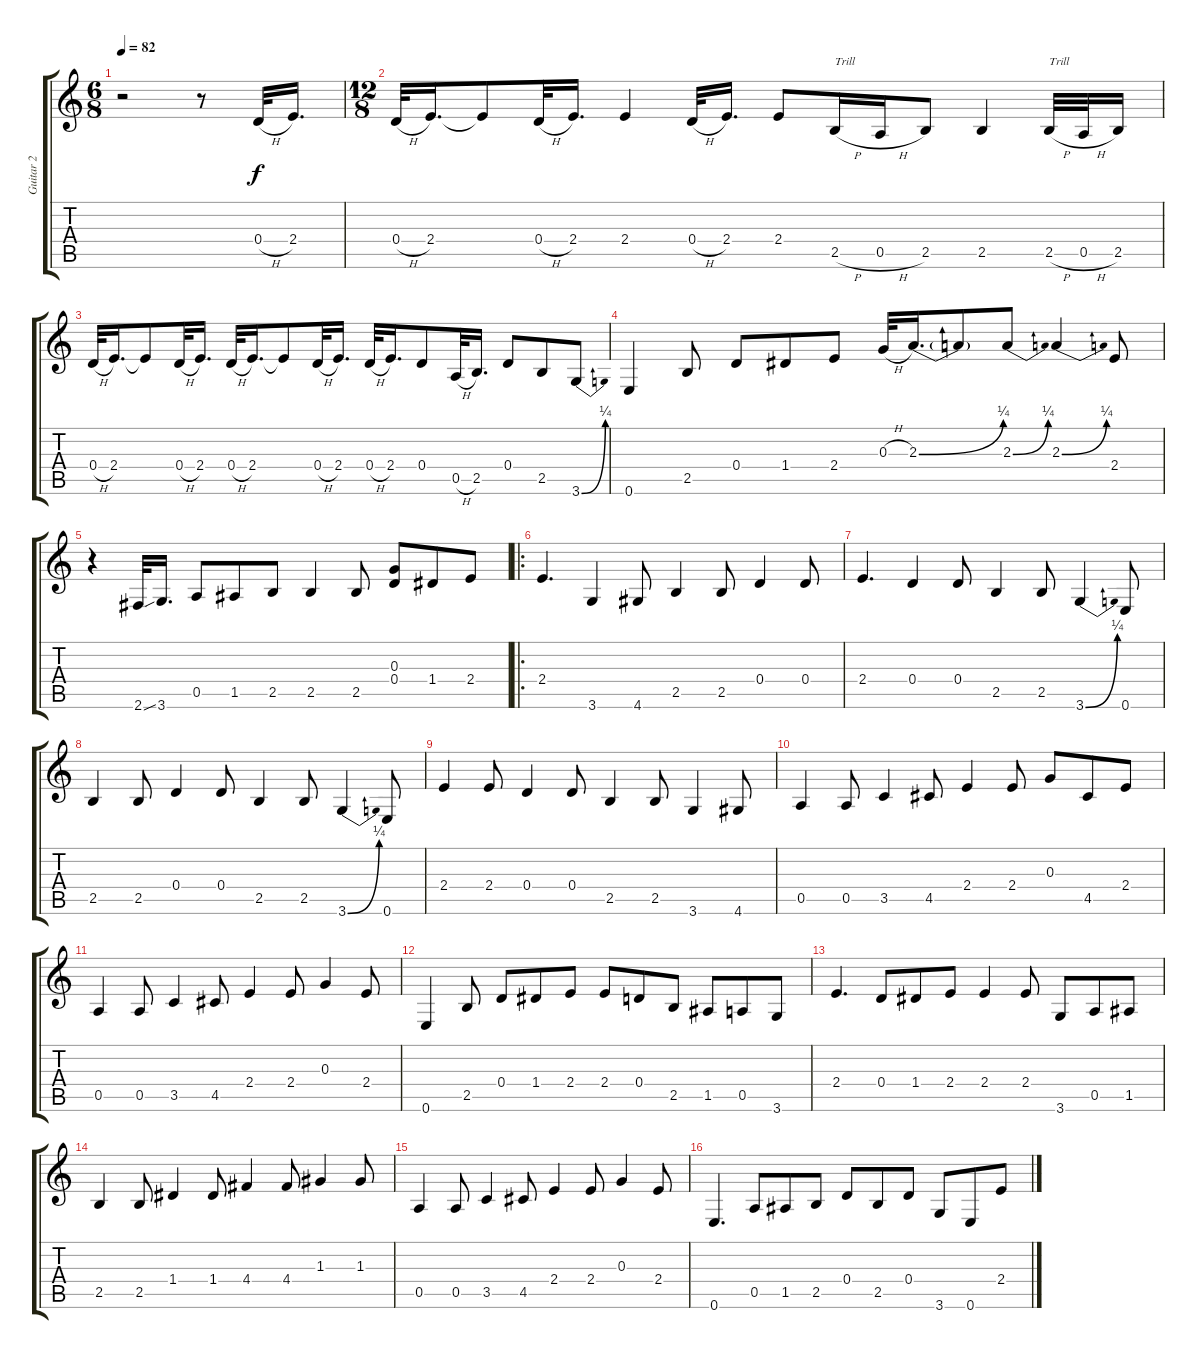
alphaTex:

\track ("Guitar 2" "Guitar 2") {instrument acousticguitarsteel}
\staff {score tabs}
\tuning (E4 B3 G3 D3 A2 E2) {hide}
\ts (6 8)
\tempo 82
\clef g2
\ks c
r.2{dy f instrument acousticguitarsteel} r.8 0.4{h}.32 2.4.16{d} |
\ts (12 8)
0.4{h}.32 2.4.16{d} 2.4{t}.8 0.4{h}.32 2.4.16{d} 2.4.4 0.4{h}.32 2.4.16{d} 2.4.8 2.5{h}.16{txt "Trill"} 0.5{h}.16 2.5.8 2.5.4 2.5{h}.32{txt "Trill"} 0.5{h}.32 2.5.16 |
0.4{h}.32 2.4.16{d} 2.4{t}.8 0.4{h}.32 2.4.16{d} 0.4{h}.32 2.4.16{d} 2.4{t}.8 0.4{h}.32 2.4.16{d} 0.4{h}.32 2.4.16{d} 0.4.8 0.5{h}.32 2.5.16{d} 0.4.8 2.5.8 3.6{be (bend 0 0 60 1)}.8 |
0.6.4 2.5.8 0.4.8 1.4.8 2.4.8 0.3{h}.32 2.3{be (bend 0 0 60 1)}.16{d} 2.3{t}.8 2.3{be (bend 0 0 60 1)}.8 2.3{be (bend 0 0 60 1)}.4 2.4.8 |
r.4 2.6{ss}.32 3.6.16{d} 0.5.8 1.5.8 2.5.8 2.5.4 2.5.8 (0.3 0.4).8 1.4.8 2.4.8 |
\ro
2.4.4{d} 3.6.4 4.6.8 2.5.4 2.5.8 0.4.4 0.4.8 |
2.4.4{d} 0.4.4 0.4.8 2.5.4 2.5.8 3.6{be (bend 0 0 60 1)}.4 0.6.8 |
2.5.4 2.5.8 0.4.4 0.4.8 2.5.4 2.5.8 3.6{be (bend 0 0 60 1)}.4 0.6.8 |
2.4.4 2.4.8 0.4.4 0.4.8 2.5.4 2.5.8 3.6.4 4.6.8 |
0.5.4 0.5.8 3.5.4 4.5.8 2.4.4 2.4.8 0.3.8 4.5.8 2.4.8 |
0.5.4 0.5.8 3.5.4 4.5.8 2.4.4 2.4.8 0.3.4 2.4.8 |
0.6.4 2.5.8 0.4.8 1.4.8 2.4.8 2.4.8 0.4.8 2.5.8 1.5.8 0.5.8 3.6.8 |
2.4.4{d} 0.4.8 1.4.8 2.4.8 2.4.4 2.4.8 3.6.8 0.5.8 1.5.8 |
2.5.4 2.5.8 1.4.4 1.4.8 4.4.4 4.4.8 1.3.4 1.3.8 |
0.5.4 0.5.8 3.5.4 4.5.8 2.4.4 2.4.8 0.3.4 2.4.8 |
0.6.4{d} 0.5.8 1.5.8 2.5.8 0.4.8 2.5.8 0.4.8 3.6.8 0.6.8 2.4.8
